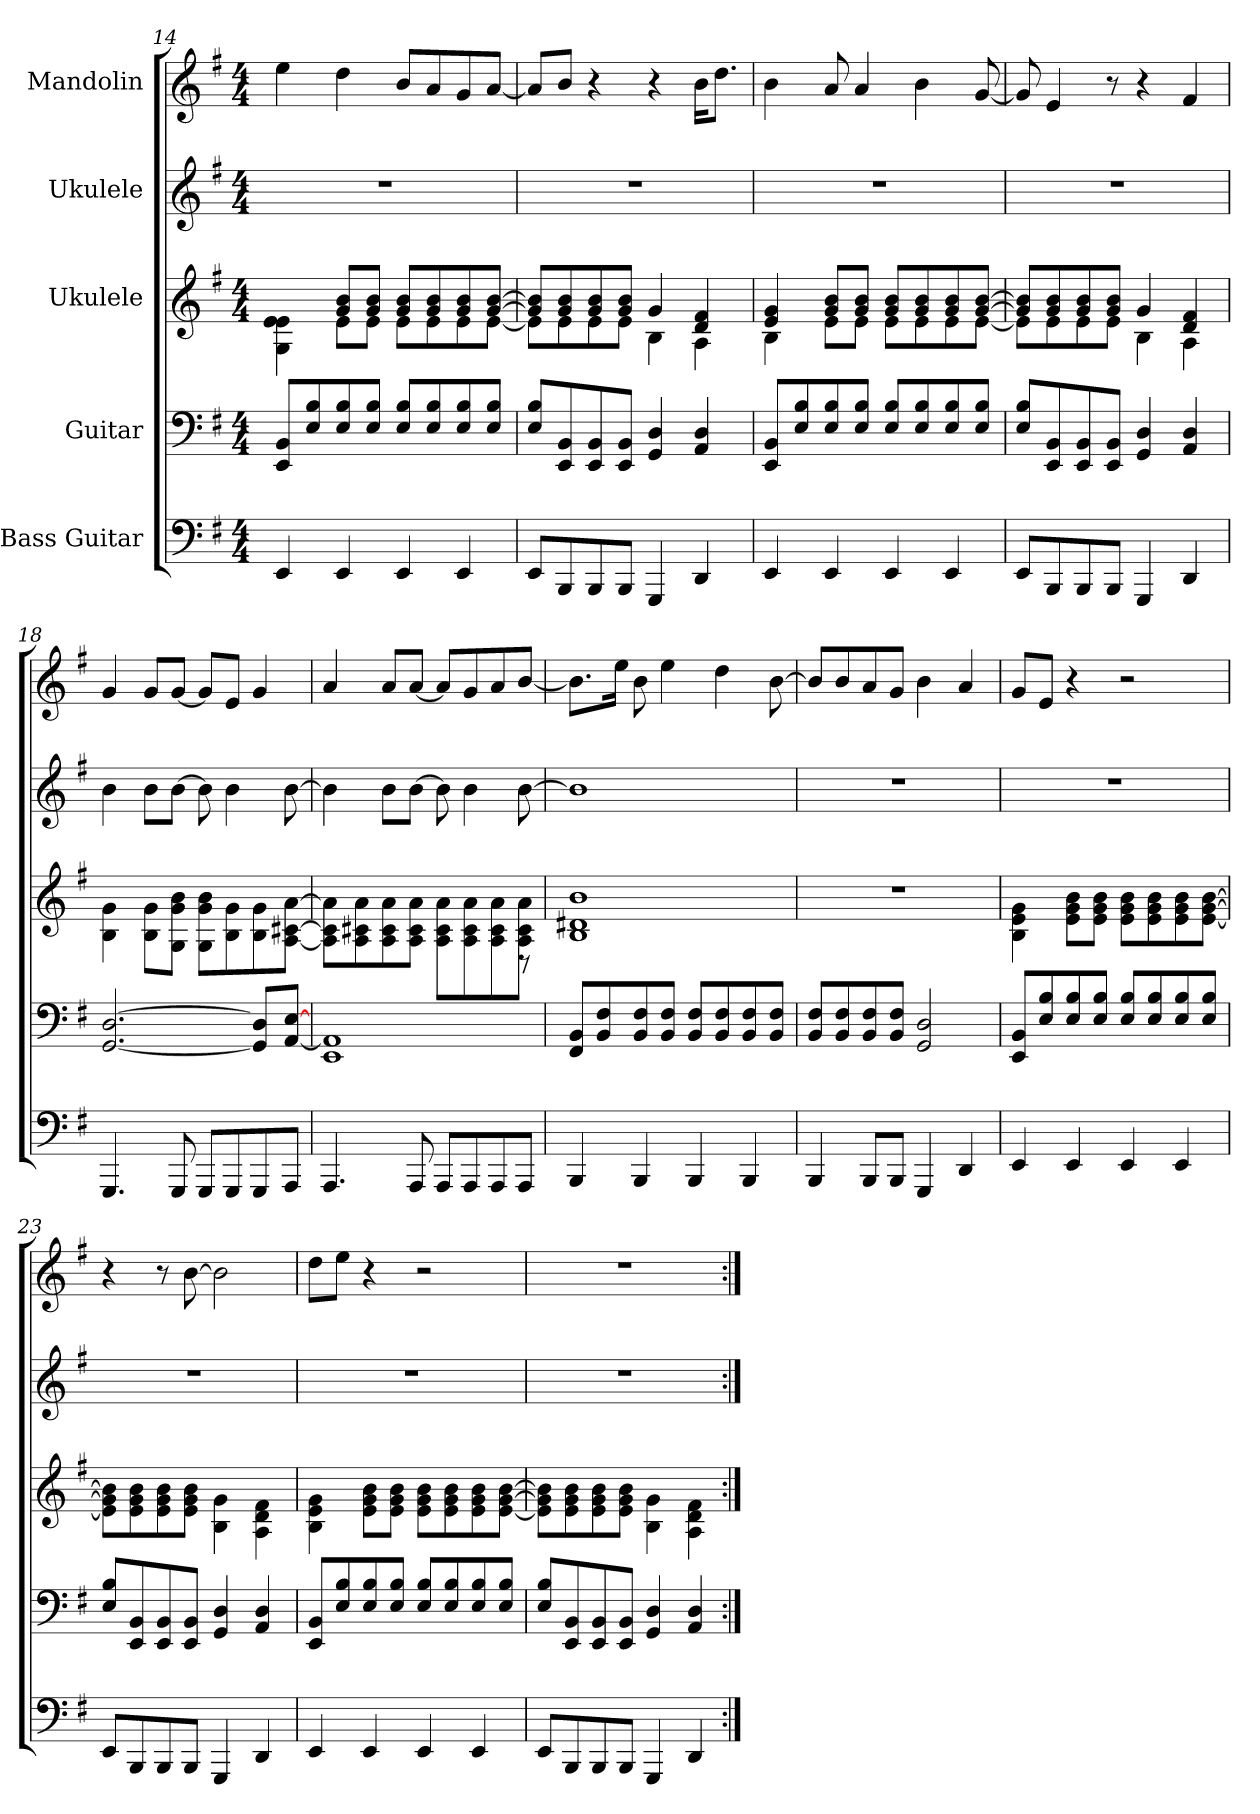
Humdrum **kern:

**kern	**kern	**kern	**kern	**kern
*part5	*part4	*part3	*part2	*part1
*staff5	*staff4	*staff3	*staff2	*staff1
*I"Bass Guitar	*I"Guitar	*I"Ukulele	*I"Ukulele	*I"Mandolin
*	*	*	*	*clefG2
*k[f#]	*k[f#]	*k[f#]	*k[f#]	*k[f#]
*e:	*e:	*e:	*e:	*e:
*M4/4	*M4/4	*M4/4	*M4/4	*M4/4
=14	=14	=14	=14	=14
*	*	*^	*	*
4EEi/	8EEi/ 8BBiL	4Gi\ 4ei 4ei	4ryy	1r	4eei\
.	8Ei/ 8Bi	.	.	.	.
4EEi/	8Ei/ 8Bi	8gi/ 8biL	8ei\L	.	4ddi\
.	8Ei/ 8BiJ	8gi/ 8biJ	8ei\J	.	.
4EEi/	8Ei/ 8BiL	8gi/ 8biL	8ei\L	.	8bi/L
.	8Ei/ 8Bi	8gi/ 8bi	8ei\	.	8ai/
4EEi/	8Ei/ 8Bi	8gi/ 8bi	8ei\	.	8gi/
.	8Ei/ 8BiJ	[8gi/ [8biJ	[8ei\J	.	[8ai/J
!!LO:LB:g=z
=15	=15	=15	=15	=15	=15
8EEi/L	8Ei/ 8BiL	8gi/] 8bi]L	8ei\L]	1r	8ai/L]
8BBBi/	8EEi/ 8BBi	8gi/ 8bi	8ei\	.	8bi/J
8BBBi/	8EEi/ 8BBi	8gi/ 8bi	8ei\	.	4r
8BBBi/J	8EEi/ 8BBiJ	8gi/ 8biJ	8ei\J	.	.
4GGGi/	4GGi/ 4Di	4gi/	4Bi\	.	4r
4DDi/	4AAi/ 4Di	4di/ 4f#i	4Ai\	.	16bi\KL
.	.	.	.	.	8.ddi\J
=16	=16	=16	=16	=16	=16
4EEi/	8EEi/ 8BBiL	4ei/ 4gi	4Bi\	1r	4bi\
.	8Ei/ 8Bi	.	.	.	.
4EEi/	8Ei/ 8Bi	8gi/ 8biL	8ei\L	.	8ai/
.	8Ei/ 8BiJ	8gi/ 8biJ	8ei\J	.	4ai/
4EEi/	8Ei/ 8BiL	8gi/ 8biL	8ei\L	.	.
.	8Ei/ 8Bi	8gi/ 8bi	8ei\	.	4bi\
4EEi/	8Ei/ 8Bi	8gi/ 8bi	8ei\	.	.
.	8Ei/ 8BiJ	[8gi/ [8biJ	[8ei\J	.	[8gi/
=17	=17	=17	=17	=17	=17
8EEi/L	8Ei/ 8BiL	8gi/] 8bi]L	8ei\L]	1r	8gi/]
8BBBi/	8EEi/ 8BBi	8gi/ 8bi	8ei\	.	4ei/
8BBBi/	8EEi/ 8BBi	8gi/ 8bi	8ei\	.	.
8BBBi/J	8EEi/ 8BBiJ	8gi/ 8biJ	8ei\J	.	8r
4GGGi/	4GGi/ 4Di	4gi/	4Bi\	.	4r
4DDi/	4AAi/ 4Di	4di/ 4f#i	4Ai\	.	4f#i/
*	*	*v	*v	*	*
=18	=18	=18	=18	=18
4.GGGi/	[2.GGi/ [2.Di	4Bi\ 4gi	4bi\	4gi/
.	.	8Bi\ 8giL	8bi\L	8gi/L
8GGGi/	.	8Gi\ 8gi 8biJ	[8bi\J	[8gi/J
8GGGi/L	.	8Gi\ 8gi 8biL	8bi\]	8gi/L]
8GGGi/	.	8Bi\ 8gi	4bi\	8ei/J
8GGGi/	8GGi/] 8Di]L	8Bi\ 8gi	.	4gi/
8AAAi/J	[8AAi/ [8EiJ	[8Ai\ [8c#i [8aiJ	[8bi\	.
!!LO:PB:g=z
=19	=19	=19	=19	=19
*	*	*^	*	*
4.AAAi/	1EEi 1AAi]	8Ai\] 8c#i] 8ai]L	2..ryy	4bi\]	4ai/
.	.	8Ai\ 8c#i 8ai	.	.	.
.	.	8Ai\ 8c#i 8ai	.	8bi\L	8ai/L
8AAAi/	.	8Ai\ 8c#i 8aiJ	.	[8bi\J	[8ai/J
8AAAi/L	.	8Ai\ 8c#i 8aiL	.	8bi\]	8ai/L]
8AAAi/	.	8Ai\ 8c#i 8ai	.	4bi\	8gi/
8AAAi/	.	8Ai\ 8c#i 8ai	.	.	8ai/
8AAAi/J	.	8Ai\ 8c#i 8aiJ	8r	[8bi\	[8bi/J
=20	=20	=20	=20	=20	=20
4BBBi/	8FF#i/ 8BBiL	1d#i 1bi	1Bi	1bi]	8.bi\L]
.	8BBi/ 8F#i	.	.	.	.
.	.	.	.	.	16eei\Jk
4BBBi/	8BBi/ 8F#i	.	.	.	8bi\
.	8BBi/ 8F#iJ	.	.	.	4eei\
4BBBi/	8BBi/ 8F#iL	.	.	.	.
.	8BBi/ 8F#i	.	.	.	4ddi\
4BBBi/	8BBi/ 8F#i	.	.	.	.
.	8BBi/ 8F#iJ	.	.	.	[8bi\
*	*	*v	*v	*	*
=21	=21	=21	=21	=21
4BBBi/	8BBi/ 8F#iL	1r	1r	8bi/L]
.	8BBi/ 8F#i	.	.	8bi/
8BBBi/L	8BBi/ 8F#i	.	.	8ai/
8BBBi/J	8BBi/ 8F#iJ	.	.	8gi/J
4GGGi/	2GGi/ 2Di	.	.	4bi\
4DDi/	.	.	.	4ai/
!!LO:LB:g=z
=22	=22	=22	=22	=22
4EEi/	8EEi/ 8BBiL	4Bi\ 4ei 4gi	1r	8gi/L
.	8Ei/ 8Bi	.	.	8ei/J
4EEi/	8Ei/ 8Bi	8ei\ 8gi 8biL	.	4r
.	8Ei/ 8BiJ	8ei\ 8gi 8biJ	.	.
4EEi/	8Ei/ 8BiL	8ei\ 8gi 8biL	.	2r
.	8Ei/ 8Bi	8ei\ 8gi 8bi	.	.
4EEi/	8Ei/ 8Bi	8ei\ 8gi 8bi	.	.
.	8Ei/ 8BiJ	[8ei\ [8gi [8biJ	.	.
=23	=23	=23	=23	=23
8EEi/L	8Ei/ 8BiL	8ei\] 8gi] 8bi]L	1r	4r
8BBBi/	8EEi/ 8BBi	8ei\ 8gi 8bi	.	.
8BBBi/	8EEi/ 8BBi	8ei\ 8gi 8bi	.	8r
8BBBi/J	8EEi/ 8BBiJ	8ei\ 8gi 8biJ	.	[8bi\
4GGGi/	4GGi/ 4Di	4Bi\ 4gi	.	2bi\]
4DDi/	4AAi/ 4Di	4Ai\ 4di 4f#i	.	.
=24	=24	=24	=24	=24
4EEi/	8EEi/ 8BBiL	4Bi\ 4ei 4gi	1r	8ddi\L
.	8Ei/ 8Bi	.	.	8eei\J
4EEi/	8Ei/ 8Bi	8ei\ 8gi 8biL	.	4r
.	8Ei/ 8BiJ	8ei\ 8gi 8biJ	.	.
4EEi/	8Ei/ 8BiL	8ei\ 8gi 8biL	.	2r
.	8Ei/ 8Bi	8ei\ 8gi 8bi	.	.
4EEi/	8Ei/ 8Bi	8ei\ 8gi 8bi	.	.
.	8Ei/ 8BiJ	[8ei\ [8gi [8biJ	.	.
=25	=25	=25	=25	=25
8EEi/L	8Ei/ 8BiL	8ei\] 8gi] 8bi]L	1r	1r
8BBBi/	8EEi/ 8BBi	8ei\ 8gi 8bi	.	.
8BBBi/	8EEi/ 8BBi	8ei\ 8gi 8bi	.	.
8BBBi/J	8EEi/ 8BBiJ	8ei\ 8gi 8biJ	.	.
4GGGi/	4GGi/ 4Di	4Bi\ 4gi	.	.
4DDi/	4AAi/ 4Di	4Ai\ 4di 4f#i	.	.
=:|!	=:|!	=:|!	=:|!	=:|!
*-	*-	*-	*-	*-
